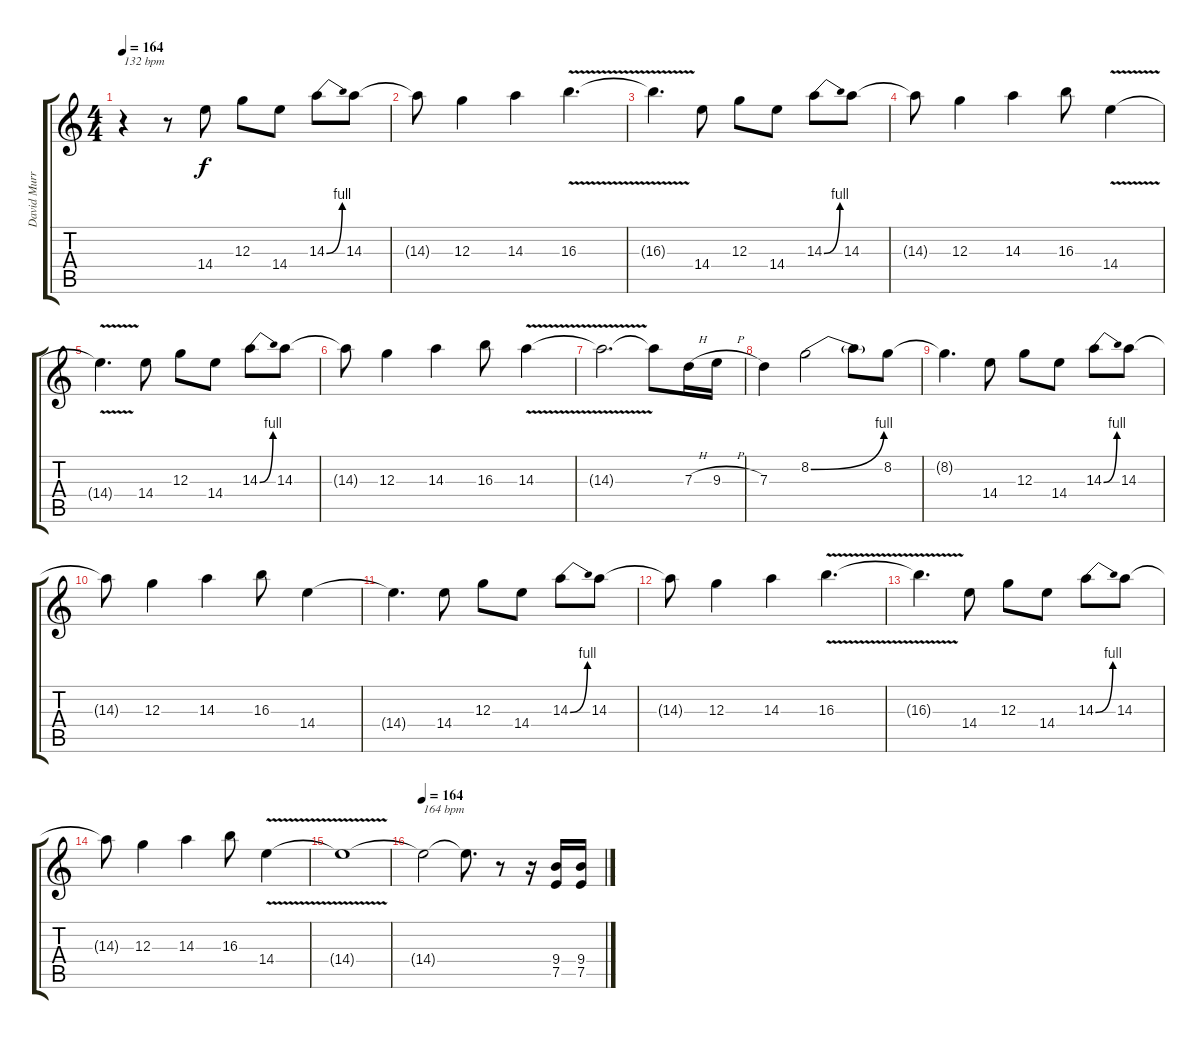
\track ("David Murray (Guitar 2)" "David Murr") {instrument distortionguitar}
\staff {score tabs}
\tuning (E4 B3 G3 D3 A2 E2) {hide}
\ts (4 4)
\tempo 164
\tempo 132
\tempo 164
\clef g2
\ks c
r.4{txt "132 bpm" dy f instrument distortionguitar} r.8 14.4.8 12.3.8 14.4.8 14.3{be (bend 0 0 60 4)}.8 14.3.8 |
14.3{t}.8 12.3.4 14.3.4 16.3{v}.4{d} |
16.3{t}.4{d} 14.4.8 12.3.8 14.4.8 14.3{be (bend 0 0 60 4)}.8 14.3.8 |
14.3{t}.8 12.3.4 14.3.4 16.3.8 14.4{v}.4 |
14.4{t}.4{d} 14.4.8 12.3.8 14.4.8 14.3{be (bend 0 0 60 4)}.8 14.3.8 |
14.3{t}.8 12.3.4 14.3.4 16.3.8 14.3{v}.4 |
14.3{t}.2{d} 14.3{t}.8 7.3{h}.16 9.3{h}.16 |
7.3.4 8.2{be (bend 0 0 60 4)}.2 8.2{t}.8 8.2.8 |
8.2{t}.4{d} 14.4.8 12.3.8 14.4.8 14.3{be (bend 0 0 60 4)}.8 14.3.8 |
14.3{t}.8 12.3.4 14.3.4 16.3.8 14.4.4 |
14.4{t}.4{d} 14.4.8 12.3.8 14.4.8 14.3{be (bend 0 0 60 4)}.8 14.3.8 |
14.3{t}.8 12.3.4 14.3.4 16.3{v}.4{d} |
16.3{t}.4{d} 14.4.8 12.3.8 14.4.8 14.3{be (bend 0 0 60 4)}.8 14.3.8 |
14.3{t}.8 12.3.4 14.3.4 16.3.8 14.4{v}.4 |
14.4{t}.1 |
\tempo 164
14.4{t}.2{txt "164 bpm"} 14.4{t}.8{d} r.8 r.16 (9.4 7.5).16 (9.4 7.5).16
